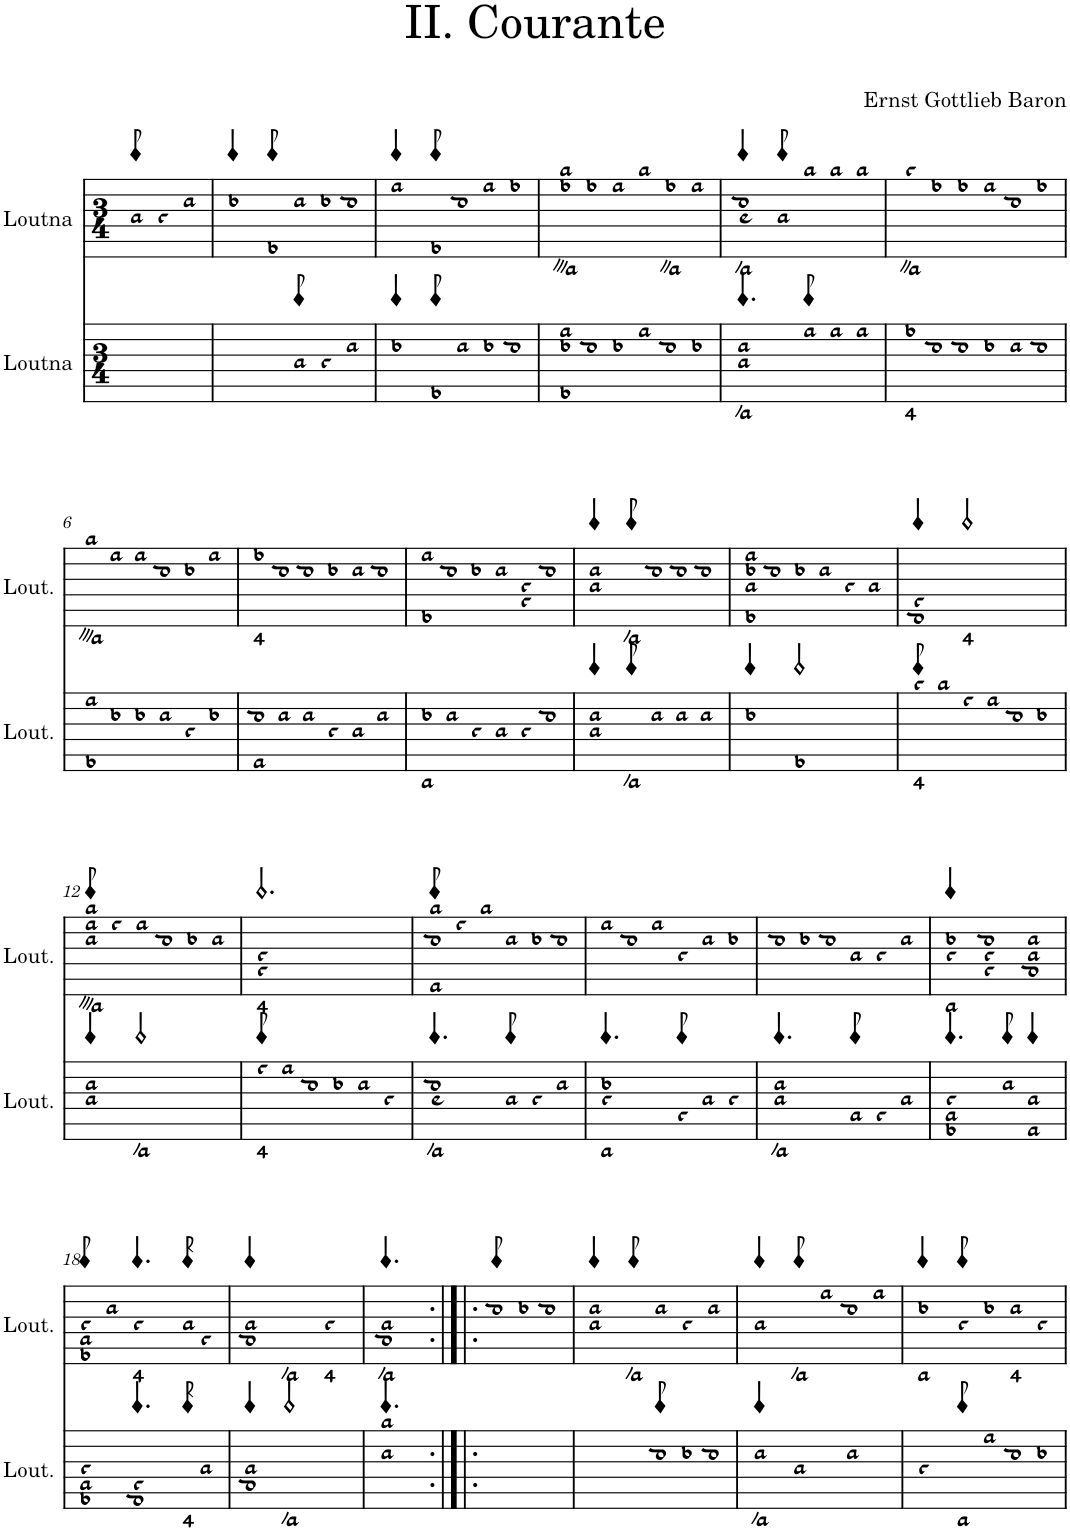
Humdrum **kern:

**kern	**kern
*part2	*part1
*staff2	*staff1
*I"Loutna	*I"Loutna
*I'Lout.	*I'Lout.
*stria6	*stria6
*k[]	*k[]
*M3/4	*M3/4
=	=
8r	8F
4r	8GL
.	8AJ
=1	=1
4r	4B-X
8r	8BB-XL
8F	8AJ
8GL	8B-L
8AJ	8cJ
=2	=2
4B-	4d
8BB-L	8BB-XL
8AJ	8cJ
8B-L	8dL
8cJ	8d#XJ
=3	=3
8BB- 8B- 8dL	8DD 8d#X 8fL
8cJ	8d#J
8B-L	8dnL
8dJ	8fJ
8cL	8DD#X 8d#XL
8B-J	8dnJ
=4	=4
4.FF 4.F 4.A	4FF 4A 4c
.	8FL
8d	8fJ
8dL	8fL
8dJ	8fJ
=5	=5
8CC 8d#L	8DD#X 8gL
8cJ	8d#XJ
8cL	8d#L
8B-J	8dnJ
8AL	8cL
8cJ	8d#XJ
!!LO:LB:g=z
=6	=6
8BB- 8dL	8DD 8fL
8B-J	8dJ
8B-L	8dL
8AJ	8cJ
8GL	8B-XL
8B-J	8dJ
=7	=7
8AA 8cL	8CC 8d#XL
8AJ	8cJ
8AL	8cL
8GJ	8B-XJ
8FL	8AL
8AJ	8cJ
=8	=8
8GG 8B-L	8BB-X 8dL
8AJ	8cJ
8GL	8B-XL
8FJ	8AJ
8GL	8E 8GL
8cJ	8cJ
=9	=9
4F 4A	4F 4A
8FFL	8FFL
8AJ	8cJ
8AL	8cL
8AJ	8cJ
=10	=10
4B-	8BB-X 8F 8B-X 8dL
.	8cJ
2BB-	8B-L
.	8AJ
.	8GL
.	8FJ
=11	=11
8CC 8gL	4C 4E
8fJ	.
8eL	2CC
8dJ	.
8cL	.
8B-J	.
!!LO:LB:g=z
=12	=12
4F 4A	8DD 8A 8d 8fL
.	8eJ
2FF	8dL
.	8cJ
.	8B-XL
.	8AJ
=13	=13
8CC 8eL	2.CC 2.E 2.G
8dJ	.
8cL	.
8B-J	.
8AL	.
8GJ	.
=14	=14
4.FF 4.A 4.c	8AA 8c 8fL
.	8eJ
.	8fL
8F	8AJ
8GL	8B-XL
8AJ	8cJ
=15	=15
4.GG 4.G 4.B-	8dL
.	8cJ
.	8dL
8E	8GJ
8FL	8AL
8GJ	8B-XJ
=16	=16
4.FF 4.F 4.A	8cL
.	8B-XJ
.	8cL
8D	8FJ
8EL	8GL
8FJ	8AJ
=17	=17
4.BB- 4.D 4.G	4GG 4G 4B-X
.	4E 4G 4c
8A	.
4AA 4F	4F 4F 4A
!!LO:LB:g=z
=18	=18
4BB- 4D 4G	8BB-X 8D 8GL
.	8AJ
4.C 4.E	4.CC 4.G
16CCLL	16FLL
16FJJ	16EJJ
=19	=19
4F 4F	4F 4F
2FF	4FF
.	4CC 4G
=20	=20
4.A 4.f	4.FF 4.F 4.F
8r	8c
4r	8B-XL
.	8cJ
=21	=21
4r	4F 4A
8r	8FFL
8c	8AJ
8B-L	8GL
8cJ	8AJ
=22	=22
4FF 4A	4F
4F	8FFL
.	8dJ
4A	8cL
.	8dJ
=23	=23
4G	4GG 4B-X
8GGL	8GL
8dJ	8B-J
8cL	8CC 8AL
8B-J	8GJ
=	=
*-	*-
